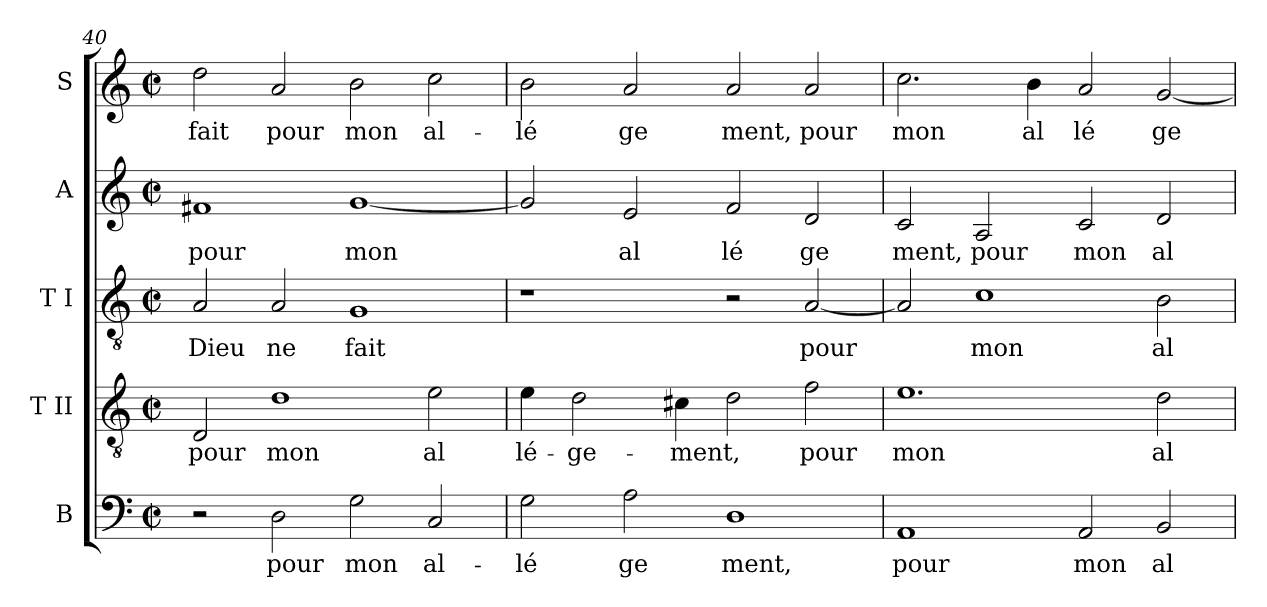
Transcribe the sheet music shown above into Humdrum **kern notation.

**kern	**text	**kern	**text	**kern	**text	**kern	**text	**kern	**text
*part5	*part5	*part4	*part4	*part3	*part3	*part2	*part2	*part1	*part1
*staff5	*staff5	*staff4	*staff4	*staff3	*staff3	*staff2	*staff2	*staff1	*staff1
*I"B	*	*I"T II	*	*I"T I	*	*I"A	*	*I"S	*
*clefF4	*	*clefGv2	*	*clefGv2	*	*clefG2	*	*clefG2	*
*k[]	*	*k[]	*	*k[]	*	*k[]	*	*k[]	*
*C:	*	*C:	*	*C:	*	*C:	*	*C:	*
*M2/2	*	*M2/2	*	*M2/2	*	*M2/2	*	*M2/2	*
*met(c|)	*	*met(c|)	*	*met(c|)	*	*met(c|)	*	*met(c|)	*
=40	=40	=40	=40	=40	=40	=40	=40	=40	=40
!	!	!	!LO:LY:b:cj	!	!LO:LY:b:cj	!	!LO:LY:b:cj	!	!LO:LY:b:cj
2r	.	2D/	pour	2A/	Dieu	1f#X	pour	2dd\	fait
!	!LO:LY:b:cj	!	!LO:LY:b:cj	!	!LO:LY:b:cj	!	!	!	!LO:LY:b:cj
2D\	pour	1d	mon	2A/	ne	.	.	2a/	pour
!	!LO:LY:b:cj	!	!	!	!LO:LY:b:cj	!	!LO:LY:b:cj	!	!LO:LY:b:cj
2G\	mon	.	.	1G	fait	[<1g	mon	2b\	mon
!	!LO:LY:b:cj	!	!LO:LY:b:cj	!	!	!	!	!	!LO:LY:b:cj
2C/	al-	2e\	al	.	.	.	.	2cc\	al-
!!LO:PB:g=z
=41	=41	=41	=41	=41	=41	=41	=41	=41	=41
!	!LO:LY:b:cj	!	!LO:LY:b:cj	!	!	!	!LO:LY:b:cj	!	!LO:LY:b:cj
2G\	-lé	4e\	lé-	1r	.	2g/]	.	2b\	-lé
!	!	!	!LO:LY:b:cj	!	!	!	!	!	!
.	.	2d\	-ge-	.	.	.	.	.	.
!	!LO:LY:b:cj	!	!	!	!	!	!LO:LY:b:cj	!	!LO:LY:b:cj
2A\	ge	.	.	.	.	2e/	al	2a/	ge
!	!	!	!LO:LY:b:cj	!	!	!	!	!	!
.	.	4c#\	-ment,	.	.	.	.	.	.
!	!LO:LY:b:cj	!	!LO:LY:b:cj	!	!	!	!LO:LY:b:cj	!	!LO:LY:b:cj
1D	ment,	2d\	.	2r	.	2f/	lé	2a/	ment,
!	!	!	!LO:LY:b:cj	!	!LO:LY:b:cj	!	!LO:LY:b:cj	!	!LO:LY:b:cj
.	.	2f\	pour	[<2A/	pour	2d/	ge	2a/	pour
=42	=42	=42	=42	=42	=42	=42	=42	=42	=42
!	!LO:LY:b:cj	!	!LO:LY:b:cj	!	!LO:LY:b:cj	!	!LO:LY:b:cj	!	!LO:LY:b:cj
1AA	pour	1.e	mon	2A/]	.	2c/	ment,	2.cc\	mon
!	!	!	!	!	!LO:LY:b:cj	!	!LO:LY:b:cj	!	!
.	.	.	.	1c	mon	2A/	pour	.	.
!	!	!	!	!	!	!	!	!	!LO:LY:b:cj
.	.	.	.	.	.	.	.	4b\	al
!	!LO:LY:b:cj	!	!	!	!	!	!LO:LY:b:cj	!	!LO:LY:b:cj
2AA/	mon	.	.	.	.	2c/	mon	2a/	lé
!	!LO:LY:b:cj	!	!LO:LY:b:cj	!	!LO:LY:b:cj	!	!LO:LY:b:cj	!	!LO:LY:b:cj
2BB/	al	2d\	al-	2B\	al-	2d/	al	[<2g/	ge
=	=	=	=	=	=	=	=	=	=
*-	*-	*-	*-	*-	*-	*-	*-	*-	*-
